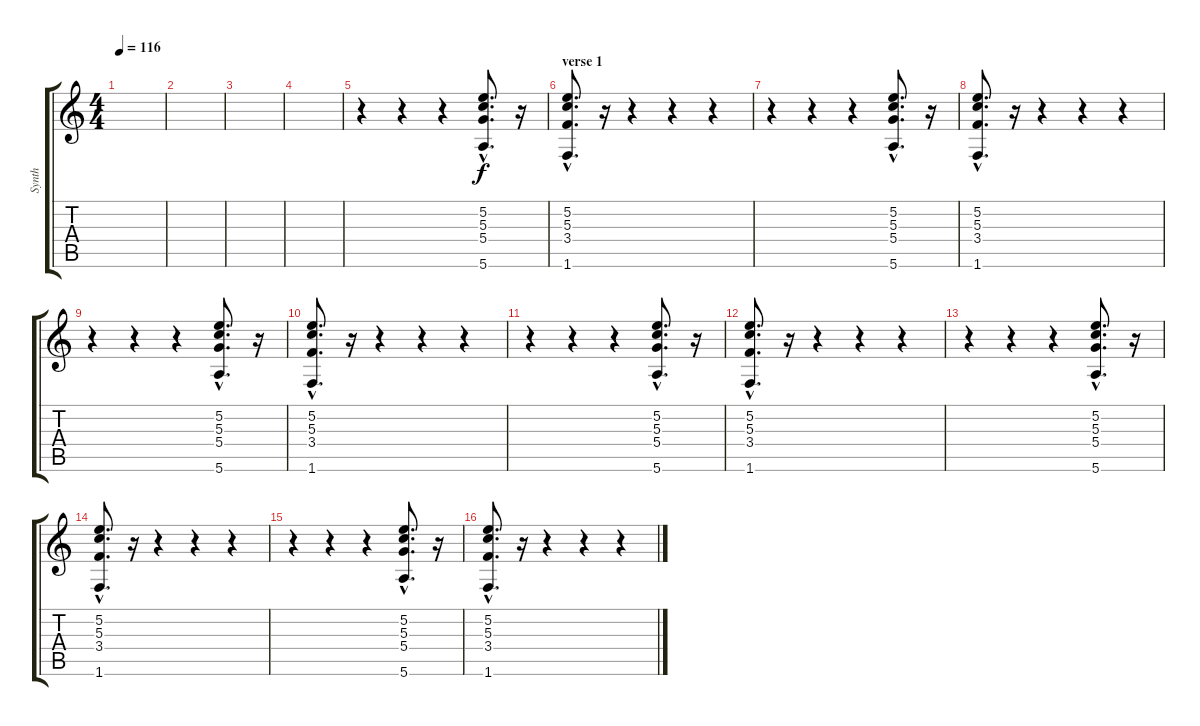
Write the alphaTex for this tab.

\track ("Synth" "Synth") {instrument fretlessbass}
\staff {score tabs}
\tuning (E4 B3 G3 D3 A2 E2) {hide}
\ts (4 4)
\tempo 116
\clef g2
\ks c
|
|
|
|
r.4 r.4 r.4 (5.2{hac} 5.3{hac} 5.4{hac} 5.6{hac}).8{d} r.16 |
\section ("" "verse 1")
(5.2{hac} 5.3{hac} 3.4{hac} 1.6{hac}).8{d} r.16 r.4 r.4 r.4 |
r.4 r.4 r.4 (5.2{hac} 5.3{hac} 5.4{hac} 5.6{hac}).8{d} r.16 |
(5.2{hac} 5.3{hac} 3.4{hac} 1.6{hac}).8{d} r.16 r.4 r.4 r.4 |
r.4 r.4 r.4 (5.2{hac} 5.3{hac} 5.4{hac} 5.6{hac}).8{d} r.16 |
(5.2{hac} 5.3{hac} 3.4{hac} 1.6{hac}).8{d} r.16 r.4 r.4 r.4 |
r.4 r.4 r.4 (5.2{hac} 5.3{hac} 5.4{hac} 5.6{hac}).8{d} r.16 |
(5.2{hac} 5.3{hac} 3.4{hac} 1.6{hac}).8{d} r.16 r.4 r.4 r.4 |
r.4 r.4 r.4 (5.2{hac} 5.3{hac} 5.4{hac} 5.6{hac}).8{d} r.16 |
(5.2{hac} 5.3{hac} 3.4{hac} 1.6{hac}).8{d} r.16 r.4 r.4 r.4 |
r.4 r.4 r.4 (5.2{hac} 5.3{hac} 5.4{hac} 5.6{hac}).8{d} r.16 |
(5.2{hac} 5.3{hac} 3.4{hac} 1.6{hac}).8{d} r.16 r.4 r.4 r.4
